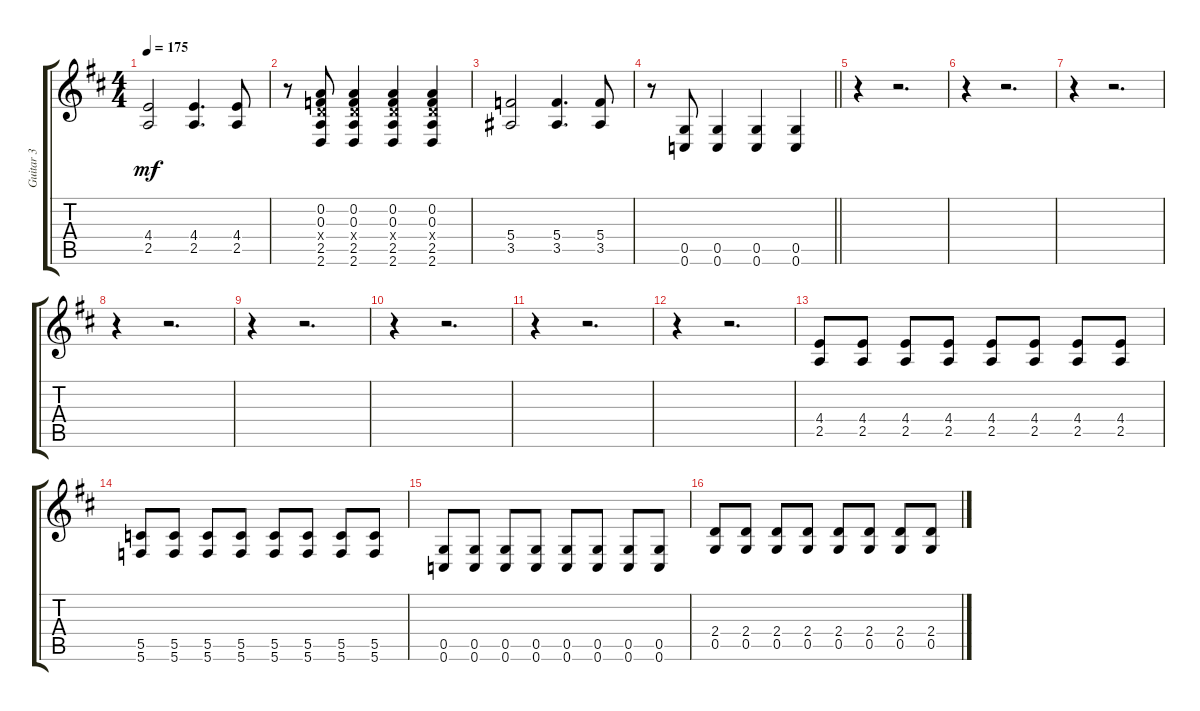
\track ("Guitar 3" "Guitar 3") {instrument overdrivenguitar}
\staff {score tabs}
\tuning (D4 A3 F3 C3 G2 C2) {hide}
\ts (4 4)
\tempo 175
\clef g2
\ks d
(4.4 2.5).2{dy mf} (4.4 2.5).4{d} (4.4 2.5).8 |
r.8 (0.2 0.3 2.4{x} 2.5 2.6).8 (0.2 0.3 2.4{x} 2.5 2.6).4 (0.2 0.3 2.4{x} 2.5 2.6).4 (0.2 0.3 2.4{x} 2.5 2.6).4 |
(5.4 3.5).2 (5.4 3.5).4{d} (5.4 3.5).8 |
\barLineRight lightlight
r.8 (0.5 0.6).8 (0.5 0.6).4 (0.5 0.6).4 (0.5 0.6).4 |
r.4 r.2{d} |
r.4 r.2{d} |
r.4 r.2{d} |
r.4 r.2{d} |
r.4 r.2{d} |
r.4 r.2{d} |
r.4 r.2{d} |
r.4 r.2{d} |
(4.4 2.5).8 (4.4 2.5).8 (4.4 2.5).8 (4.4 2.5).8 (4.4 2.5).8 (4.4 2.5).8 (4.4 2.5).8 (4.4 2.5).8 |
(5.5 5.6).8 (5.5 5.6).8 (5.5 5.6).8 (5.5 5.6).8 (5.5 5.6).8 (5.5 5.6).8 (5.5 5.6).8 (5.5 5.6).8 |
(0.5 0.6).8 (0.5 0.6).8 (0.5 0.6).8 (0.5 0.6).8 (0.5 0.6).8 (0.5 0.6).8 (0.5 0.6).8 (0.5 0.6).8 |
(2.4 0.5).8 (2.4 0.5).8 (2.4 0.5).8 (2.4 0.5).8 (2.4 0.5).8 (2.4 0.5).8 (2.4 0.5).8 (2.4 0.5).8
